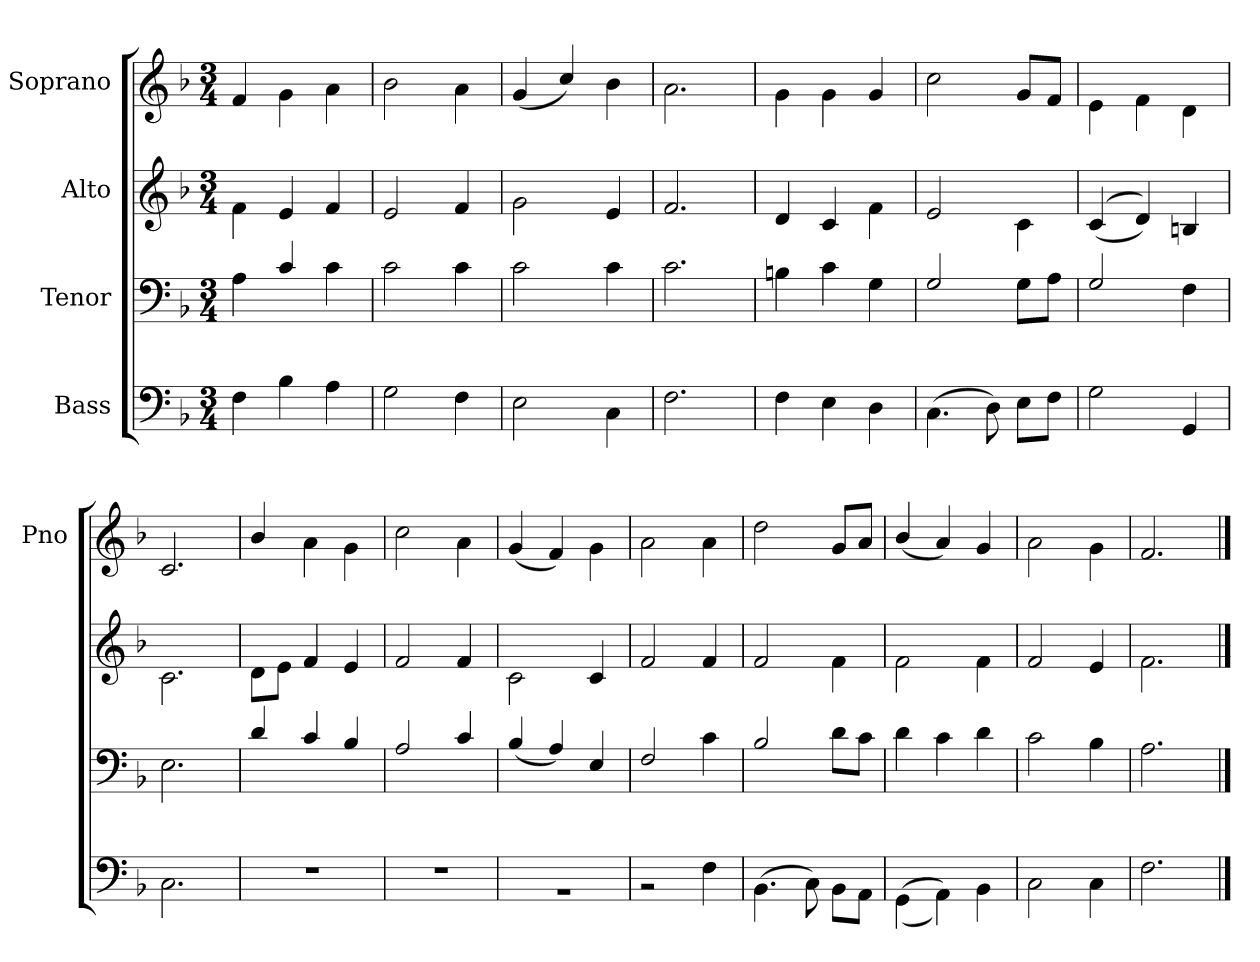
**kern	**kern	**kern	**kern
*part4	*part3	*part2	*part1
*staff4	*staff3	*staff2	*staff1
*I"Bass	*I"Tenor	*I"Alto	*I"Soprano
*	*	*	*I'Pno
*clefF4	*clefF4	*clefG2	*clefG2
*k[b-]	*k[b-]	*k[b-]	*k[b-]
*F:	*F:	*F:	*F:
*M3/4	*M3/4	*M3/4	*M3/4
=	=	=	=
4F\	4A\	4f\	4f/
4B-\	4c/	4e/	4g\
4A\	4c\	4f/	4a\
=	=	=	=
2G\	2c\	2e/	2b-\
4F\	4c\	4f/	4a\
=	=	=	=
2E\	2c\	2g\	(>4g/
.	.	.	4cc/)
4C\	4c\	4e/	4b-\
=	=	=	=
2.F\	2.c\	2.f/	2.a\
=	=	=	=
4F\	4Bn\	4d/	4g\
4E\	4c\	4c/	4g\
4D\	4G\	4f\	4g/
=	=	=	=
(<4.C\	2G/	2e/	2cc\
8D\)	.	.	.
8E\L	8G\L	4c\	8g/L
8F\J	8A\J	.	8f/J
=	=	=	=
2G\	2G/	(>(<4c/	4e\
.	.	4d/))	4f\
4GG/	4F\	4Bn/	4d\
=	=	=	=
2.C\	2.E\	2.c\	2.c/
=	=	=	=
2.r	4d/	8d\L	4b-/
.	.	8e\J	.
.	4c/	4f/	4a\
.	4B-/	4e/	4g\
=	=	=	=
2.r	2A/	2f/	2cc\
.	4c/	4f/	4a\
=	=	=	=
2.rBB	(>4B-/	2c\	(>4g/
.	4A/)	.	4f/)
.	4E/	4c/	4g\
=	=	=	=
2rBB	2F/	2f/	2a\
4F\	4c\	4f/	4a\
=	=	=	=
(<4.BB-\	2B-/	2f/	2dd\
8C\)	.	.	.
8BB-\L	8d\L	4f\	8g/L
8AA\J	8c\J	.	8a/J
=	=	=	=
(>(<4GG\	4d\	2f\	(>4b-/
4AA\))	4c\	.	4a/)
4BB-\	4d\	4f\	4g/
=	=	=	=
2C\	2c\	2f/	2a\
4C\	4B-\	4e/	4g\
=	=	=	=
2.F\	2.A\	2.f\	2.f/
==	==	==	==
*-	*-	*-	*-
